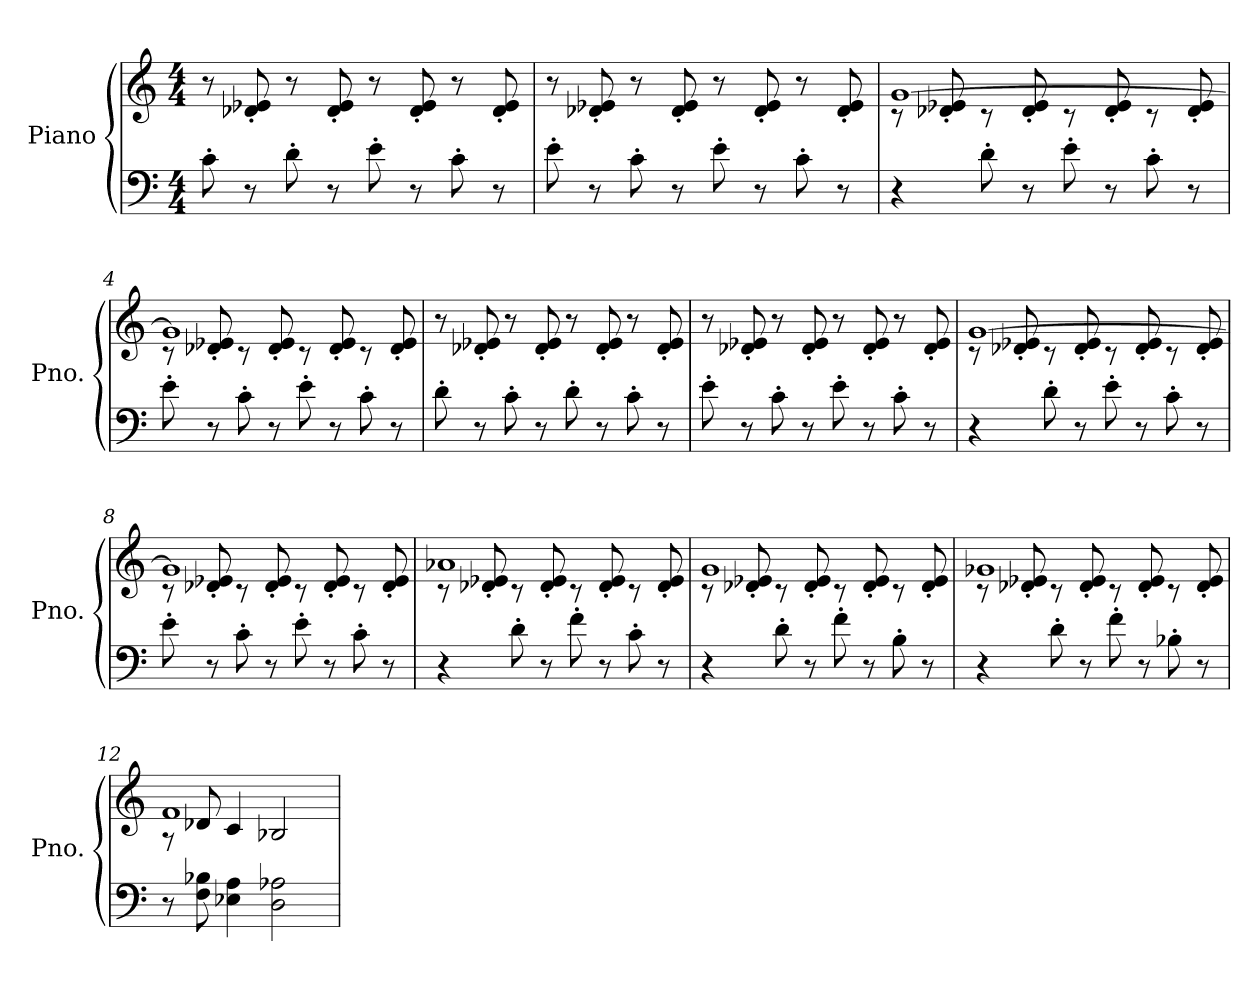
**kern	**kern
*part1	*part1
*staff2	*staff1
*I"Piano	*
*I'Pno.	*
*clefF4	*clefG2
*k[]	*k[]
*M4/4	*M4/4
*MM116	*MM116
=1	=1
8c'\	8r
8r	8d-X/' 8e-X/'
8d'\	8r
8r	8d-/' 8e-/'
8e'\	8r
8r	8d-/' 8e-/'
8c'\	8r
8r	8d-/' 8e-/'
=2	=2
8e'\	8r
8r	8d-X/' 8e-X/'
8c'\	8r
8r	8d-/' 8e-/'
8e'\	8r
8r	8d-/' 8e-/'
8c'\	8r
8r	8d-/' 8e-/'
=3	=3
*	*^
4r	[1g	8r
.	.	8d-X/'> 8e-X/'>
8d'\	.	8r
8r	.	8d-/'> 8e-/'>
8e'\	.	8r
8r	.	8d-/'> 8e-/'>
8c'\	.	8r
8r	.	8d-/'> 8e-/'>
=4	=4	=4
8e'\	1g]	8r
8r	.	8d-X/'> 8e-X/'>
8c'\	.	8r
8r	.	8d-/'> 8e-/'>
8e'\	.	8r
8r	.	8d-/'> 8e-/'>
8c'\	.	8r
8r	.	8d-/'> 8e-/'>
*	*v	*v
!!LO:LB:g=z
=5	=5
8d'\	8r
8r	8d-X/' 8e-X/'
8c'\	8r
8r	8d-/' 8e-/'
8d'\	8r
8r	8d-/' 8e-/'
8c'\	8r
8r	8d-/' 8e-/'
=6	=6
8e'\	8r
8r	8d-X/' 8e-X/'
8c'\	8r
8r	8d-/' 8e-/'
8e'\	8r
8r	8d-/' 8e-/'
8c'\	8r
8r	8d-/' 8e-/'
=7	=7
*	*^
4r	[1g	8r
.	.	8d-X/'> 8e-X/'>
8d'\	.	8r
8r	.	8d-/'> 8e-/'>
8e'\	.	8r
8r	.	8d-/'> 8e-/'>
8c'\	.	8r
8r	.	8d-/'> 8e-/'>
=8	=8	=8
8e'\	1g]	8r
8r	.	8d-X/'> 8e-X/'>
8c'\	.	8r
8r	.	8d-/'> 8e-/'>
8e'\	.	8r
8r	.	8d-/'> 8e-/'>
8c'\	.	8r
8r	.	8d-/'> 8e-/'>
!!LO:LB:g=z	!!
=9	=9	=9
4r	1a-X	8r
.	.	8d-X/'> 8e-X/'>
8d'\	.	8r
8r	.	8d-/'> 8e-/'>
8f'\	.	8r
8r	.	8d-/'> 8e-/'>
8c'\	.	8r
8r	.	8d-/'> 8e-/'>
=10	=10	=10
4r	1g	8r
.	.	8d-X/'> 8e-X/'>
8d'\	.	8r
8r	.	8d-/'> 8e-/'>
8f'\	.	8r
8r	.	8d-/'> 8e-/'>
8B'\	.	8r
8r	.	8d-/'> 8e-/'>
=11	=11	=11
4r	1g-X	8r
.	.	8d-X/'> 8e-X/'>
8d'\	.	8r
8r	.	8d-/'> 8e-/'>
8f'\	.	8r
8r	.	8d-/'> 8e-/'>
8B-X'\	.	8r
8r	.	8d-/'> 8e-/'>
=12	=12	=12
8r	1f	8r
8F\ 8B-X\	.	8d-X/
4E-X\ 4A\	.	4c/
2D\ 2A-X\	.	2B-X/
*	*v	*v
=	=
*-	*-
